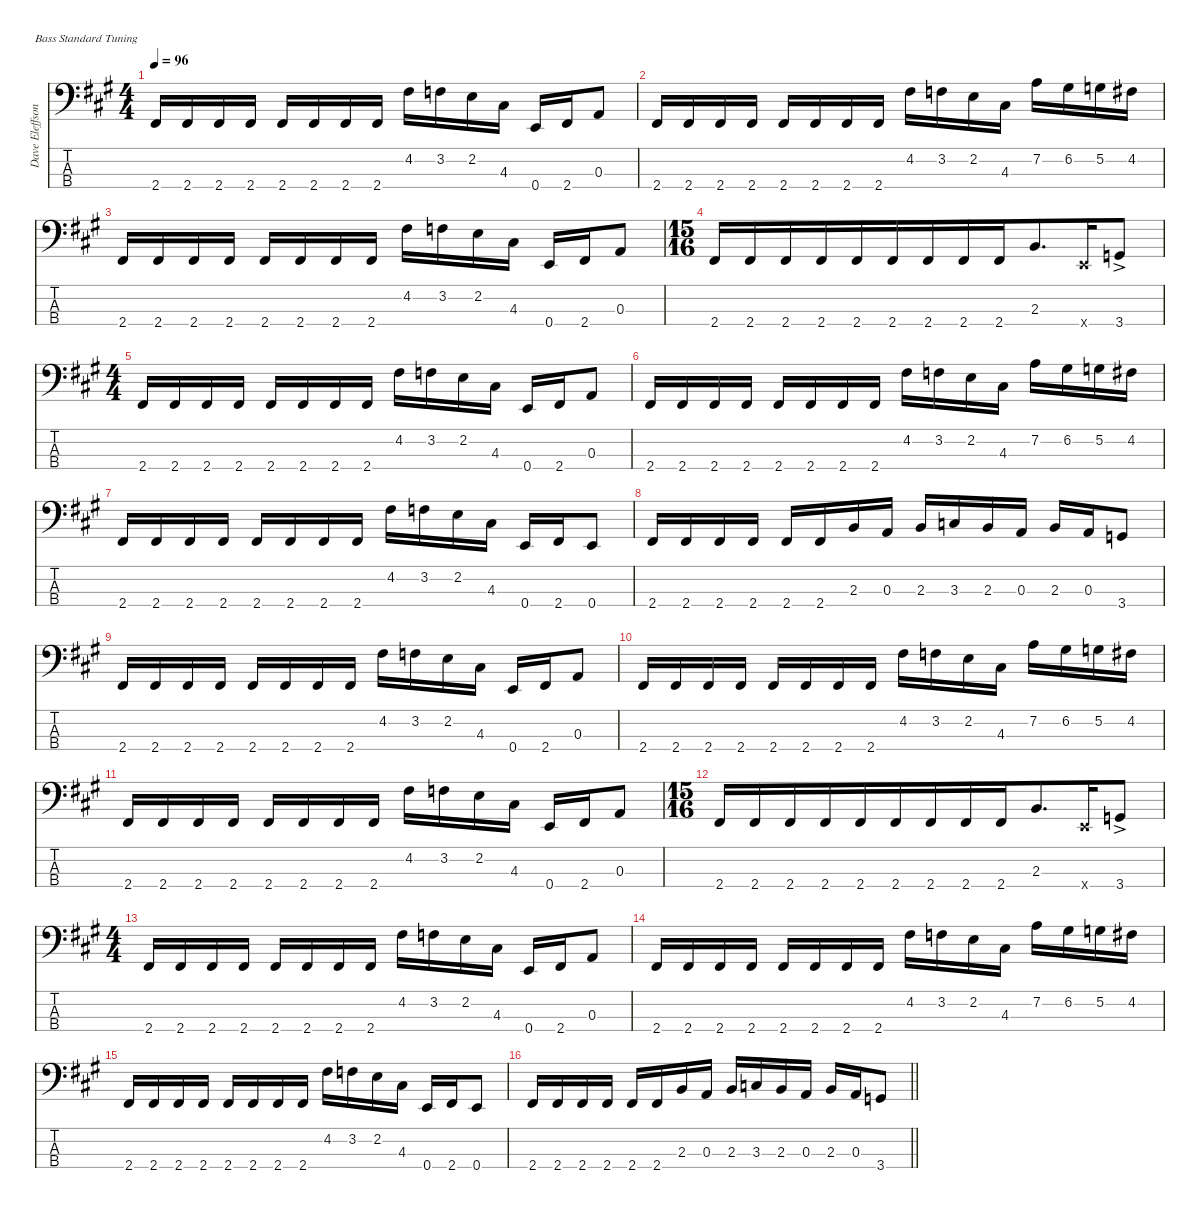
\defaultSystemsLayout 4
\hideDynamics
\bracketExtendMode nobrackets
\firstSystemTrackNameMode fullname
\otherSystemsTrackNameOrientation horizontal
\track ("Dave Eleffson" "el.bs.") {instrument electricbassfinger}
\staff {score tabs}
\tuning (G2 D2 A1 E1)
\ts (4 4)
\tempo 96
\clef f4
\ks f#minor
2.4{acc #}.16{dy f beam Up} 2.4{acc #}.16{beam Up} 2.4{acc #}.16{beam Up} 2.4{acc #}.16{beam Up} 2.4{acc #}.16{beam Up} 2.4{acc #}.16{beam Up} 2.4{acc #}.16{beam Up} 2.4{acc #}.16{beam Up} 4.2{acc #}.16{beam Down} 3.2{acc forcenatural}.16{beam Down} 2.2{acc forcenatural}.16{beam Down} 4.3{acc #}.16{beam Down} 0.4{acc forcenatural}.16{beam Up} 2.4{acc #}.16{beam Up} 0.3{acc forcenatural}.8{beam Up} |
2.4{acc #}.16{beam Up} 2.4{acc #}.16{beam Up} 2.4{acc #}.16{beam Up} 2.4{acc #}.16{beam Up} 2.4{acc #}.16{beam Up} 2.4{acc #}.16{beam Up} 2.4{acc #}.16{beam Up} 2.4{acc #}.16{beam Up} 4.2{acc #}.16{beam Down} 3.2{acc forcenatural}.16{beam Down} 2.2{acc forcenatural}.16{beam Down} 4.3{acc #}.16{beam Down} 7.2{acc forcenatural}.16{beam Down} 6.2{acc #}.16{beam Down} 5.2{acc forcenatural}.16{beam Down} 4.2{acc #}.16{beam Down} |
2.4{acc #}.16{beam Up} 2.4{acc #}.16{beam Up} 2.4{acc #}.16{beam Up} 2.4{acc #}.16{beam Up} 2.4{acc #}.16{beam Up} 2.4{acc #}.16{beam Up} 2.4{acc #}.16{beam Up} 2.4{acc #}.16{beam Up} 4.2{acc #}.16{beam Down} 3.2{acc forcenatural}.16{beam Down} 2.2{acc forcenatural}.16{beam Down} 4.3{acc #}.16{beam Down} 0.4{acc forcenatural}.16{beam Up} 2.4{acc #}.16{beam Up} 0.3{acc forcenatural}.8{beam Up} |
\ts (15 16)
\beaming (8 7)
2.4{acc #}.16{beam Up} 2.4{acc #}.16{beam Up} 2.4{acc #}.16{beam Up} 2.4{acc #}.16{beam Up} 2.4{acc #}.16{beam Up} 2.4{acc #}.16{beam Up} 2.4{acc #}.16{beam Up} 2.4{acc #}.16{beam Up} 2.4{acc #}.16{beam Up} 2.3{acc forcenatural}.8{d beam Up} 0.4{x acc forcenatural}.16{beam Up} 3.4{ac acc forcenatural}.8{dy ff beam Up} |
\ts (4 4)
\beaming (8 2 2 2 2)
2.4{acc #}.16{dy f beam Up} 2.4{acc #}.16{beam Up} 2.4{acc #}.16{beam Up} 2.4{acc #}.16{beam Up} 2.4{acc #}.16{beam Up} 2.4{acc #}.16{beam Up} 2.4{acc #}.16{beam Up} 2.4{acc #}.16{beam Up} 4.2{acc #}.16{beam Down} 3.2{acc forcenatural}.16{beam Down} 2.2{acc forcenatural}.16{beam Down} 4.3{acc #}.16{beam Down} 0.4{acc forcenatural}.16{beam Up} 2.4{acc #}.16{beam Up} 0.3{acc forcenatural}.8{beam Up} |
2.4{acc #}.16{beam Up} 2.4{acc #}.16{beam Up} 2.4{acc #}.16{beam Up} 2.4{acc #}.16{beam Up} 2.4{acc #}.16{beam Up} 2.4{acc #}.16{beam Up} 2.4{acc #}.16{beam Up} 2.4{acc #}.16{beam Up} 4.2{acc #}.16{beam Down} 3.2{acc forcenatural}.16{beam Down} 2.2{acc forcenatural}.16{beam Down} 4.3{acc #}.16{beam Down} 7.2{acc forcenatural}.16{beam Down} 6.2{acc #}.16{beam Down} 5.2{acc forcenatural}.16{beam Down} 4.2{acc #}.16{beam Down} |
2.4{acc #}.16{beam Up} 2.4{acc #}.16{beam Up} 2.4{acc #}.16{beam Up} 2.4{acc #}.16{beam Up} 2.4{acc #}.16{beam Up} 2.4{acc #}.16{beam Up} 2.4{acc #}.16{beam Up} 2.4{acc #}.16{beam Up} 4.2{acc #}.16{beam Down} 3.2{acc forcenatural}.16{beam Down} 2.2{acc forcenatural}.16{beam Down} 4.3{acc #}.16{beam Down} 0.4{acc forcenatural}.16{beam Up} 2.4{acc #}.16{beam Up} 0.4{acc forcenatural}.8{beam Up} |
2.4{acc #}.16{beam Up} 2.4{acc #}.16{beam Up} 2.4{acc #}.16{beam Up} 2.4{acc #}.16{beam Up} 2.4{acc #}.16{beam Up} 2.4{acc #}.16{beam Up} 2.3{acc forcenatural}.16{beam Up} 0.3{acc forcenatural}.16{beam Up} 2.3{acc forcenatural}.16{beam Up} 3.3{acc forcenatural}.16{beam Up} 2.3{acc forcenatural}.16{beam Up} 0.3{acc forcenatural}.16{beam Up} 2.3{acc forcenatural}.16{beam Up} 0.3{acc forcenatural}.16{beam Up} 3.4{acc forcenatural}.8{beam Up} |
2.4{acc #}.16{beam Up} 2.4{acc #}.16{beam Up} 2.4{acc #}.16{beam Up} 2.4{acc #}.16{beam Up} 2.4{acc #}.16{beam Up} 2.4{acc #}.16{beam Up} 2.4{acc #}.16{beam Up} 2.4{acc #}.16{beam Up} 4.2{acc #}.16{beam Down} 3.2{acc forcenatural}.16{beam Down} 2.2{acc forcenatural}.16{beam Down} 4.3{acc #}.16{beam Down} 0.4{acc forcenatural}.16{beam Up} 2.4{acc #}.16{beam Up} 0.3{acc forcenatural}.8{beam Up} |
2.4{acc #}.16{beam Up} 2.4{acc #}.16{beam Up} 2.4{acc #}.16{beam Up} 2.4{acc #}.16{beam Up} 2.4{acc #}.16{beam Up} 2.4{acc #}.16{beam Up} 2.4{acc #}.16{beam Up} 2.4{acc #}.16{beam Up} 4.2{acc #}.16{beam Down} 3.2{acc forcenatural}.16{beam Down} 2.2{acc forcenatural}.16{beam Down} 4.3{acc #}.16{beam Down} 7.2{acc forcenatural}.16{beam Down} 6.2{acc #}.16{beam Down} 5.2{acc forcenatural}.16{beam Down} 4.2{acc #}.16{beam Down} |
2.4{acc #}.16{beam Up} 2.4{acc #}.16{beam Up} 2.4{acc #}.16{beam Up} 2.4{acc #}.16{beam Up} 2.4{acc #}.16{beam Up} 2.4{acc #}.16{beam Up} 2.4{acc #}.16{beam Up} 2.4{acc #}.16{beam Up} 4.2{acc #}.16{beam Down} 3.2{acc forcenatural}.16{beam Down} 2.2{acc forcenatural}.16{beam Down} 4.3{acc #}.16{beam Down} 0.4{acc forcenatural}.16{beam Up} 2.4{acc #}.16{beam Up} 0.3{acc forcenatural}.8{beam Up} |
\ts (15 16)
\beaming (8 7)
2.4{acc #}.16{beam Up} 2.4{acc #}.16{beam Up} 2.4{acc #}.16{beam Up} 2.4{acc #}.16{beam Up} 2.4{acc #}.16{beam Up} 2.4{acc #}.16{beam Up} 2.4{acc #}.16{beam Up} 2.4{acc #}.16{beam Up} 2.4{acc #}.16{beam Up} 2.3{acc forcenatural}.8{d beam Up} 0.4{x acc forcenatural}.16{beam Up} 3.4{ac acc forcenatural}.8{dy ff beam Up} |
\ts (4 4)
\beaming (8 2 2 2 2)
2.4{acc #}.16{dy f beam Up} 2.4{acc #}.16{beam Up} 2.4{acc #}.16{beam Up} 2.4{acc #}.16{beam Up} 2.4{acc #}.16{beam Up} 2.4{acc #}.16{beam Up} 2.4{acc #}.16{beam Up} 2.4{acc #}.16{beam Up} 4.2{acc #}.16{beam Down} 3.2{acc forcenatural}.16{beam Down} 2.2{acc forcenatural}.16{beam Down} 4.3{acc #}.16{beam Down} 0.4{acc forcenatural}.16{beam Up} 2.4{acc #}.16{beam Up} 0.3{acc forcenatural}.8{beam Up} |
2.4{acc #}.16{beam Up} 2.4{acc #}.16{beam Up} 2.4{acc #}.16{beam Up} 2.4{acc #}.16{beam Up} 2.4{acc #}.16{beam Up} 2.4{acc #}.16{beam Up} 2.4{acc #}.16{beam Up} 2.4{acc #}.16{beam Up} 4.2{acc #}.16{beam Down} 3.2{acc forcenatural}.16{beam Down} 2.2{acc forcenatural}.16{beam Down} 4.3{acc #}.16{beam Down} 7.2{acc forcenatural}.16{beam Down} 6.2{acc #}.16{beam Down} 5.2{acc forcenatural}.16{beam Down} 4.2{acc #}.16{beam Down} |
2.4{acc #}.16{beam Up} 2.4{acc #}.16{beam Up} 2.4{acc #}.16{beam Up} 2.4{acc #}.16{beam Up} 2.4{acc #}.16{beam Up} 2.4{acc #}.16{beam Up} 2.4{acc #}.16{beam Up} 2.4{acc #}.16{beam Up} 4.2{acc #}.16{beam Down} 3.2{acc forcenatural}.16{beam Down} 2.2{acc forcenatural}.16{beam Down} 4.3{acc #}.16{beam Down} 0.4{acc forcenatural}.16{beam Up} 2.4{acc #}.16{beam Up} 0.4{acc forcenatural}.8{beam Up} |
\barLineRight lightlight
2.4{acc #}.16{beam Up} 2.4{acc #}.16{beam Up} 2.4{acc #}.16{beam Up} 2.4{acc #}.16{beam Up} 2.4{acc #}.16{beam Up} 2.4{acc #}.16{beam Up} 2.3{acc forcenatural}.16{beam Up} 0.3{acc forcenatural}.16{beam Up} 2.3{acc forcenatural}.16{beam Up} 3.3{acc forcenatural}.16{beam Up} 2.3{acc forcenatural}.16{beam Up} 0.3{acc forcenatural}.16{beam Up} 2.3{acc forcenatural}.16{beam Up} 0.3{acc forcenatural}.16{beam Up} 3.4{acc forcenatural}.8{beam Up}
